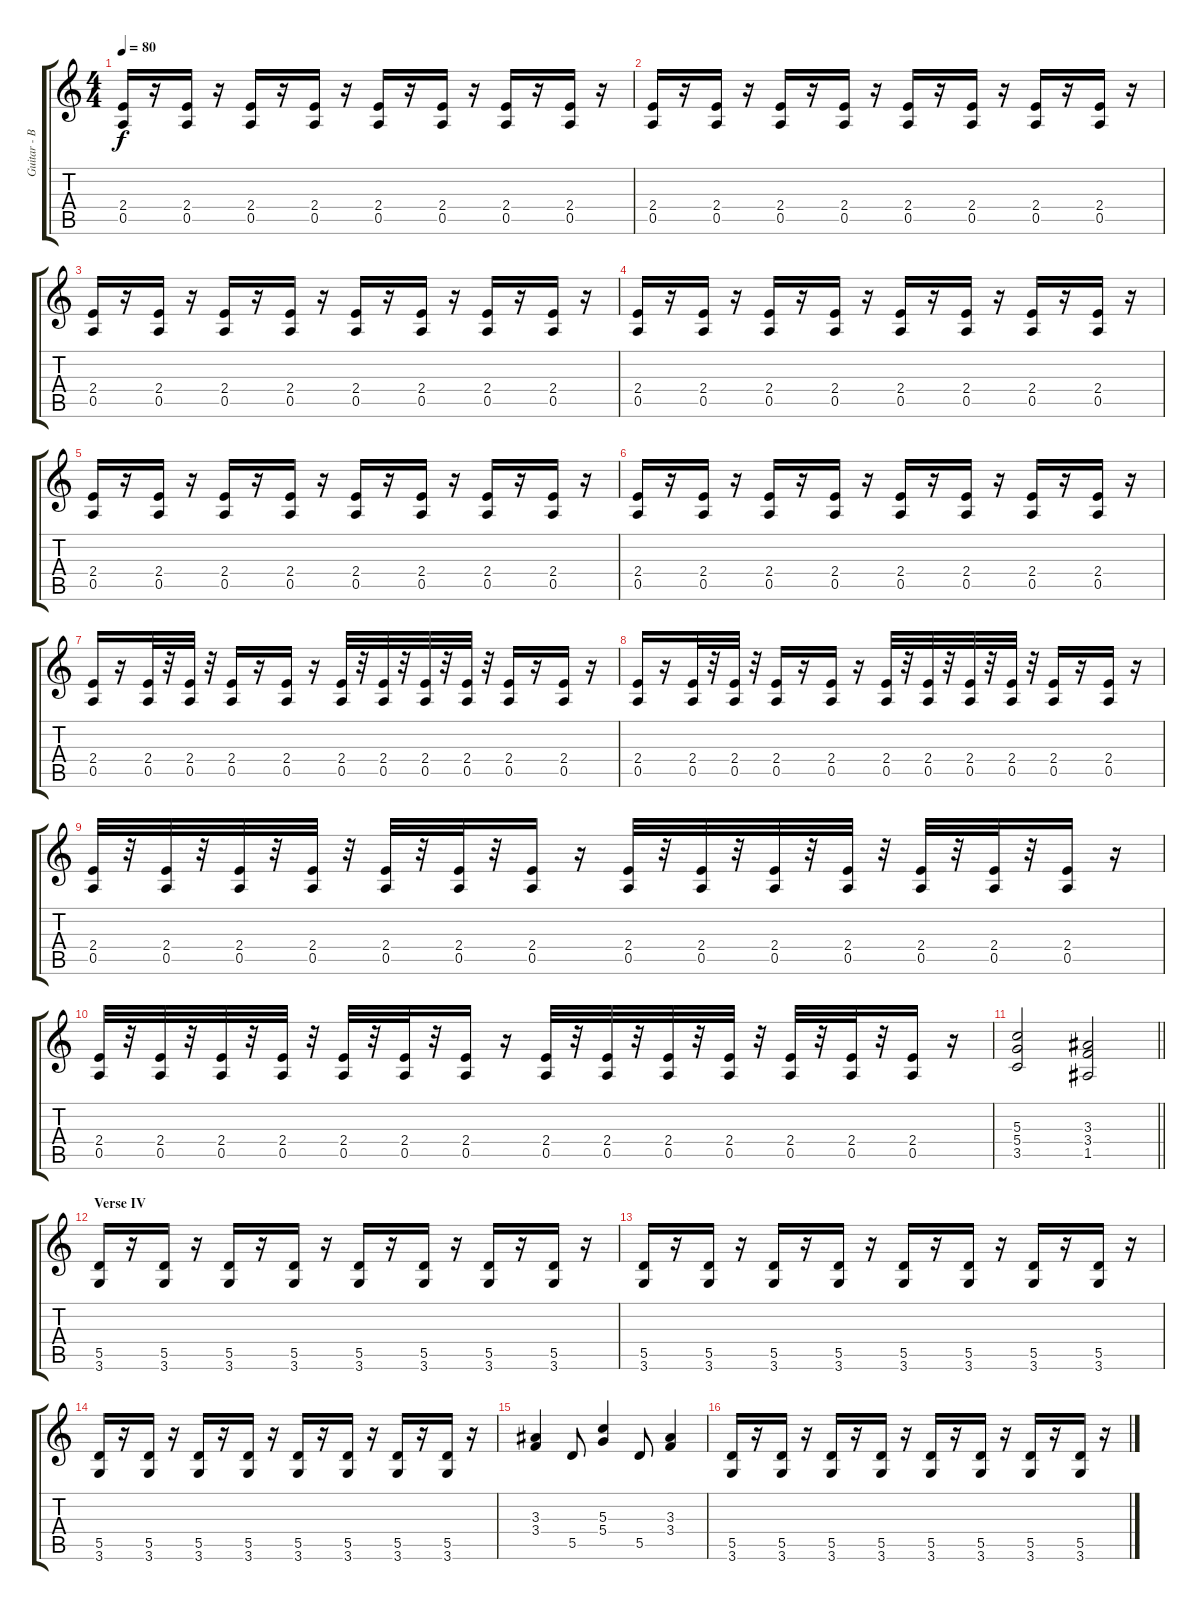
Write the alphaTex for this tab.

\track ("Guitar - Blackmore" "Guitar - B") {instrument distortionguitar}
\staff {score tabs}
\tuning (E4 B3 G3 D3 A2 E2) {hide}
\ts (4 4)
\tempo 80
\clef g2
\ks c
(2.4 0.5).16{dy f} r.16 (2.4 0.5).16 r.16 (2.4 0.5).16 r.16 (2.4 0.5).16 r.16 (2.4 0.5).16 r.16 (2.4 0.5).16 r.16 (2.4 0.5).16 r.16 (2.4 0.5).16 r.16 |
(2.4 0.5).16 r.16 (2.4 0.5).16 r.16 (2.4 0.5).16 r.16 (2.4 0.5).16 r.16 (2.4 0.5).16 r.16 (2.4 0.5).16 r.16 (2.4 0.5).16 r.16 (2.4 0.5).16 r.16 |
(2.4 0.5).16 r.16 (2.4 0.5).16 r.16 (2.4 0.5).16 r.16 (2.4 0.5).16 r.16 (2.4 0.5).16 r.16 (2.4 0.5).16 r.16 (2.4 0.5).16 r.16 (2.4 0.5).16 r.16 |
(2.4 0.5).16 r.16 (2.4 0.5).16 r.16 (2.4 0.5).16 r.16 (2.4 0.5).16 r.16 (2.4 0.5).16 r.16 (2.4 0.5).16 r.16 (2.4 0.5).16 r.16 (2.4 0.5).16 r.16 |
(2.4 0.5).16 r.16 (2.4 0.5).16 r.16 (2.4 0.5).16 r.16 (2.4 0.5).16 r.16 (2.4 0.5).16 r.16 (2.4 0.5).16 r.16 (2.4 0.5).16 r.16 (2.4 0.5).16 r.16 |
(2.4 0.5).16 r.16 (2.4 0.5).16 r.16 (2.4 0.5).16 r.16 (2.4 0.5).16 r.16 (2.4 0.5).16 r.16 (2.4 0.5).16 r.16 (2.4 0.5).16 r.16 (2.4 0.5).16 r.16 |
(2.4 0.5).16 r.16 (2.4 0.5).32 r.32 (2.4 0.5).32 r.32 (2.4 0.5).16 r.16 (2.4 0.5).16 r.16 (2.4 0.5).32 r.32 (2.4 0.5).32 r.32 (2.4 0.5).32 r.32 (2.4 0.5).32 r.32 (2.4 0.5).16 r.16 (2.4 0.5).16 r.16 |
(2.4 0.5).16 r.16 (2.4 0.5).32 r.32 (2.4 0.5).32 r.32 (2.4 0.5).16 r.16 (2.4 0.5).16 r.16 (2.4 0.5).32 r.32 (2.4 0.5).32 r.32 (2.4 0.5).32 r.32 (2.4 0.5).32 r.32 (2.4 0.5).16 r.16 (2.4 0.5).16 r.16 |
(2.4 0.5).32 r.32 (2.4 0.5).32 r.32 (2.4 0.5).32 r.32 (2.4 0.5).32 r.32 (2.4 0.5).32 r.32 (2.4 0.5).32 r.32 (2.4 0.5).16 r.16 (2.4 0.5).32 r.32 (2.4 0.5).32 r.32 (2.4 0.5).32 r.32 (2.4 0.5).32 r.32 (2.4 0.5).32 r.32 (2.4 0.5).32 r.32 (2.4 0.5).16 r.16 |
(2.4 0.5).32 r.32 (2.4 0.5).32 r.32 (2.4 0.5).32 r.32 (2.4 0.5).32 r.32 (2.4 0.5).32 r.32 (2.4 0.5).32 r.32 (2.4 0.5).16 r.16 (2.4 0.5).32 r.32 (2.4 0.5).32 r.32 (2.4 0.5).32 r.32 (2.4 0.5).32 r.32 (2.4 0.5).32 r.32 (2.4 0.5).32 r.32 (2.4 0.5).16 r.16 |
\barLineRight lightlight
(5.3 5.4 3.5).2 (3.3 3.4 1.5).2 |
\section ("" "Verse IV")
(5.5 3.6).16{volume 13} r.16 (5.5 3.6).16 r.16 (5.5 3.6).16 r.16 (5.5 3.6).16 r.16 (5.5 3.6).16 r.16 (5.5 3.6).16 r.16 (5.5 3.6).16 r.16 (5.5 3.6).16 r.16 |
(5.5 3.6).16 r.16 (5.5 3.6).16 r.16 (5.5 3.6).16 r.16 (5.5 3.6).16 r.16 (5.5 3.6).16 r.16 (5.5 3.6).16 r.16 (5.5 3.6).16 r.16 (5.5 3.6).16 r.16 |
(5.5 3.6).16 r.16 (5.5 3.6).16 r.16 (5.5 3.6).16 r.16 (5.5 3.6).16 r.16 (5.5 3.6).16 r.16 (5.5 3.6).16 r.16 (5.5 3.6).16 r.16 (5.5 3.6).16 r.16 |
(3.3 3.4).4 5.5.8 (5.3 5.4).4 5.5.8 (3.3 3.4).4 |
(5.5 3.6).16 r.16 (5.5 3.6).16 r.16 (5.5 3.6).16 r.16 (5.5 3.6).16 r.16 (5.5 3.6).16 r.16 (5.5 3.6).16 r.16 (5.5 3.6).16 r.16 (5.5 3.6).16 r.16
